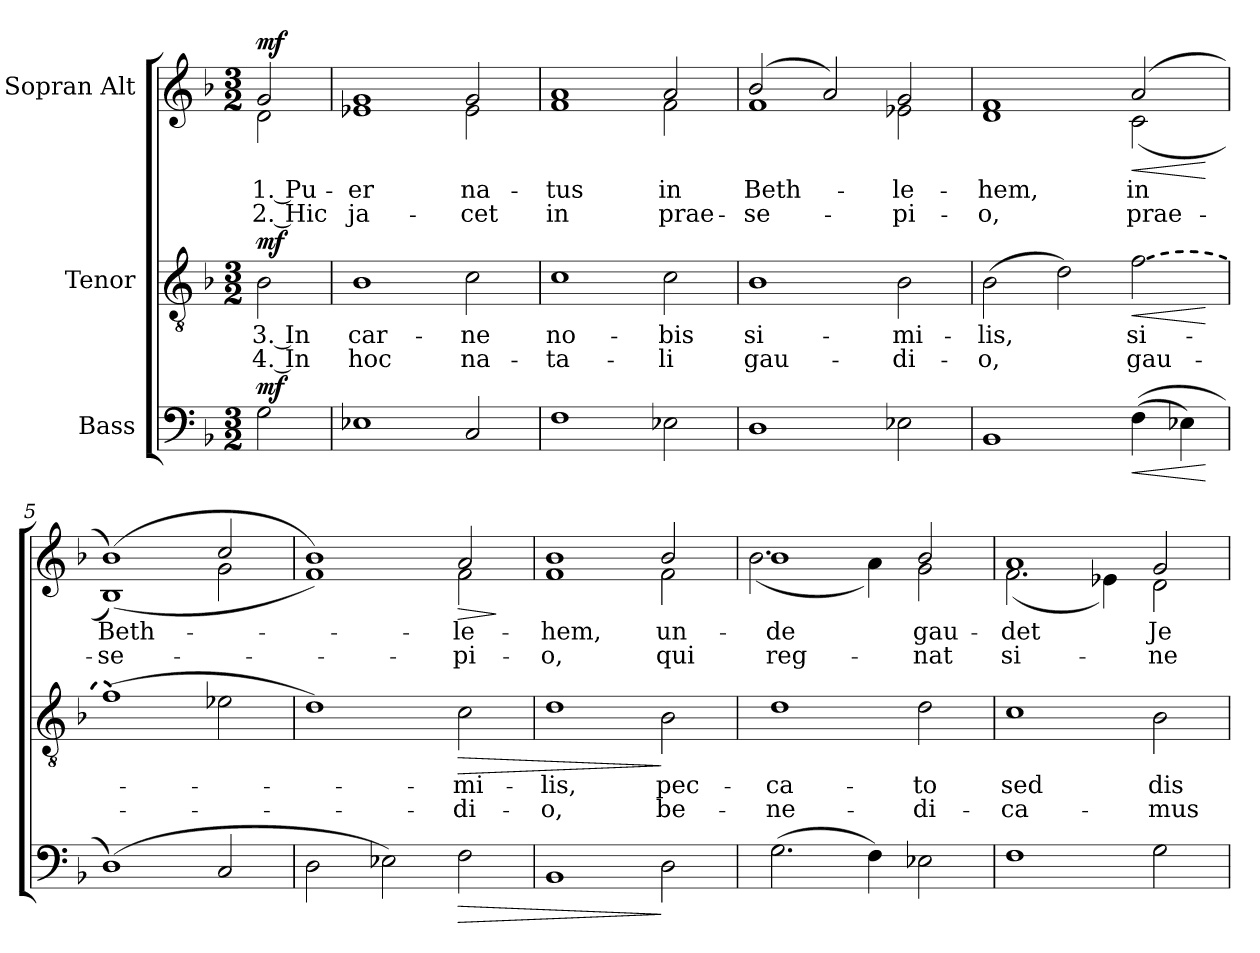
**kern	**dynam	**kern	**text	**text	**dynam	**kern	**text	**text	**dynam
*part3	*part3	*part2	*part2	*part2	*part2	*part1	*part1	*part1	*part1
*staff3	*staff3	*staff2	*staff2	*staff2	*staff2	*staff1	*staff1	*staff1	*staff1
*I"Bass	*	*I"Tenor	*	*	*	*I"Sopran Alt	*	*	*
*clefF4	*	*clefGv2	*	*	*	*clefG2	*	*	*
*k[b-]	*	*k[b-]	*	*	*	*k[b-]	*	*	*
*M3/2	*	*M3/2	*	*	*	*M3/2	*	*	*
*MM176	*	*MM176	*	*	*	*MM176	*	*	*
=	=	=	=	=	=	=	=	=	=
!	!LO:DY:a	!	!LO:LY:b	!LO:LY:b	!LO:DY:a	!	!LO:LY:b	!LO:LY:b	!LO:DY:a
*	*	*	*	*	*	*^	*	*	*
2G\	mf	2B-\	3. In	4. In	mf	2g/	2d\	1. Pu-	2. Hic	mf
=1	=1	=1	=1	=1	=1	=1	=1	=1	=1	=1
!	!	!	!LO:LY:b	!LO:LY:b	!	!	!	!LO:LY:b	!LO:LY:b	!
1E-X	.	1B-	car-	hoc	.	1g	1e-X	-er	ja-	.
!	!	!	!LO:LY:b	!LO:LY:b	!	!	!	!LO:LY:b	!LO:LY:b	!
2C/	.	2c\	-ne	na-	.	2g/	2e-\	na-	-cet	.
=2	=2	=2	=2	=2	=2	=2	=2	=2	=2	=2
!	!	!	!LO:LY:b	!LO:LY:b	!	!	!	!LO:LY:b	!LO:LY:b	!
1F	.	1c	no-	-ta-	.	1a	1f	-tus	in	.
!	!	!	!LO:LY:b	!LO:LY:b	!	!	!	!LO:LY:b	!LO:LY:b	!
2E-X\	.	2c\	-bis	-li	.	2a/	2f\	in	prae-	.
=3	=3	=3	=3	=3	=3	=3	=3	=3	=3	=3
!	!	!	!LO:LY:b	!LO:LY:b	!	!	!	!LO:LY:b	!LO:LY:b	!
1D	.	1B-	si-	gau-	.	(2b-/	1f	Beth-	-se-	.
.	.	.	.	.	.	2a/)	.	.	.	.
!	!	!	!LO:LY:b	!LO:LY:b	!	!	!	!LO:LY:b	!LO:LY:b	!
2E-X\	.	2B-\	-mi-	-di-	.	2g/	2e-X\	-le-	-pi-	.
=4	=4	=4	=4	=4	=4	=4	=4	=4	=4	=4
!	!	!	!LO:LY:b	!LO:LY:b	!	!	!	!LO:LY:b	!LO:LY:b	!
1BB-	.	(2B-\	-lis,	-o,	.	1f	1d	-hem,	-o,	.
.	.	2d\)	.	.	.	.	.	.	.	.
!	!LO:HP:b	!LO:T:dash	!LO:LY:b	!LO:LY:b	!LO:HP:b	!	!	!LO:LY:b	!LO:LY:b	!LO:HP:b
((4F\	<	[2f\	si-	gau-	<	(2a/	(2c\	in	prae-	<
4E-X\)	.	.	.	.	.	.	.	.	.	.
*	*	*	*	*	*	*v	*v	*	*	*
.	[	.	.	.	[	.	.	.	[
=5	=5	=5	=5	=5	=5	=5	=5	=5	=5
!	!	!	!	!	!	!	!LO:LY:b	!LO:LY:b	!
*	*	*	*	*	*	*^	*	*	*
(1D)	.	(1f]	.	.	.	(1b-)	(1B-)	Beth-	-se-	.
2C/	.	2e-X\	.	.	.	2cc/	2g\	.	.	.
!!LO:LB:g=z	!!
=6	=6	=6	=6	=6	=6	=6	=6	=6	=6	=6
2D\	.	1d)	.	.	.	1b-)	1f)	.	.	.
2E-X\)	.	.	.	.	.	.	.	.	.	.
!	!LO:HP:b	!	!LO:LY:b	!LO:LY:b	!LO:HP:b	!	!	!LO:LY:b	!LO:LY:b	!LO:HP:b
2F\	>	2c\	-mi-	-di-	>	2a/	2f\	-le-	-pi-	>
*	*	*	*	*	*	*v	*v	*	*	*
.	.	.	.	.	.	.	.	.	]
=7	=7	=7	=7	=7	=7	=7	=7	=7	=7
!	!	!	!LO:LY:b	!LO:LY:b	!	!	!LO:LY:b	!LO:LY:b	!
*	*	*	*	*	*	*^	*	*	*
1BB-	.	1d	-lis,	-o,	.	1b-	1f	-hem,	-o,	.
!	!	!	!LO:LY:b	!LO:LY:b	!	!	!	!LO:LY:b	!LO:LY:b	!
2D\	]	2B-\	pec-	be-	]	2b-/	2f\	un-	qui	.
=8	=8	=8	=8	=8	=8	=8	=8	=8	=8	=8
!	!	!	!LO:LY:b	!LO:LY:b	!	!	!	!LO:LY:b	!LO:LY:b	!
(2.G\	.	1d	-ca-	-ne-	.	1b-	(2.b-\	-de	reg-	.
4F\)	.	.	.	.	.	.	4a\)	.	.	.
!	!	!	!LO:LY:b	!LO:LY:b	!	!	!	!LO:LY:b	!LO:LY:b	!
2E-X\	.	2d\	-to	-di-	.	2b-/	2g\	gau-	-nat	.
=9	=9	=9	=9	=9	=9	=9	=9	=9	=9	=9
!	!	!	!LO:LY:b	!LO:LY:b	!	!	!	!LO:LY:b	!LO:LY:b	!
1F	.	1c	sed	-ca-	.	1a	(2.f\	-det	si-	.
.	.	.	.	.	.	.	4e-X\)	.	.	.
!	!	!	!LO:LY:b	!LO:LY:b	!	!	!	!LO:LY:b	!LO:LY:b	!
2G\	.	2B-\	dis-	-mus	.	2g/	2d\	Je-	-ne	.
*	*	*	*	*	*	*v	*v	*	*	*
=	=	=	=	=	=	=	=	=	=
*-	*-	*-	*-	*-	*-	*-	*-	*-	*-
